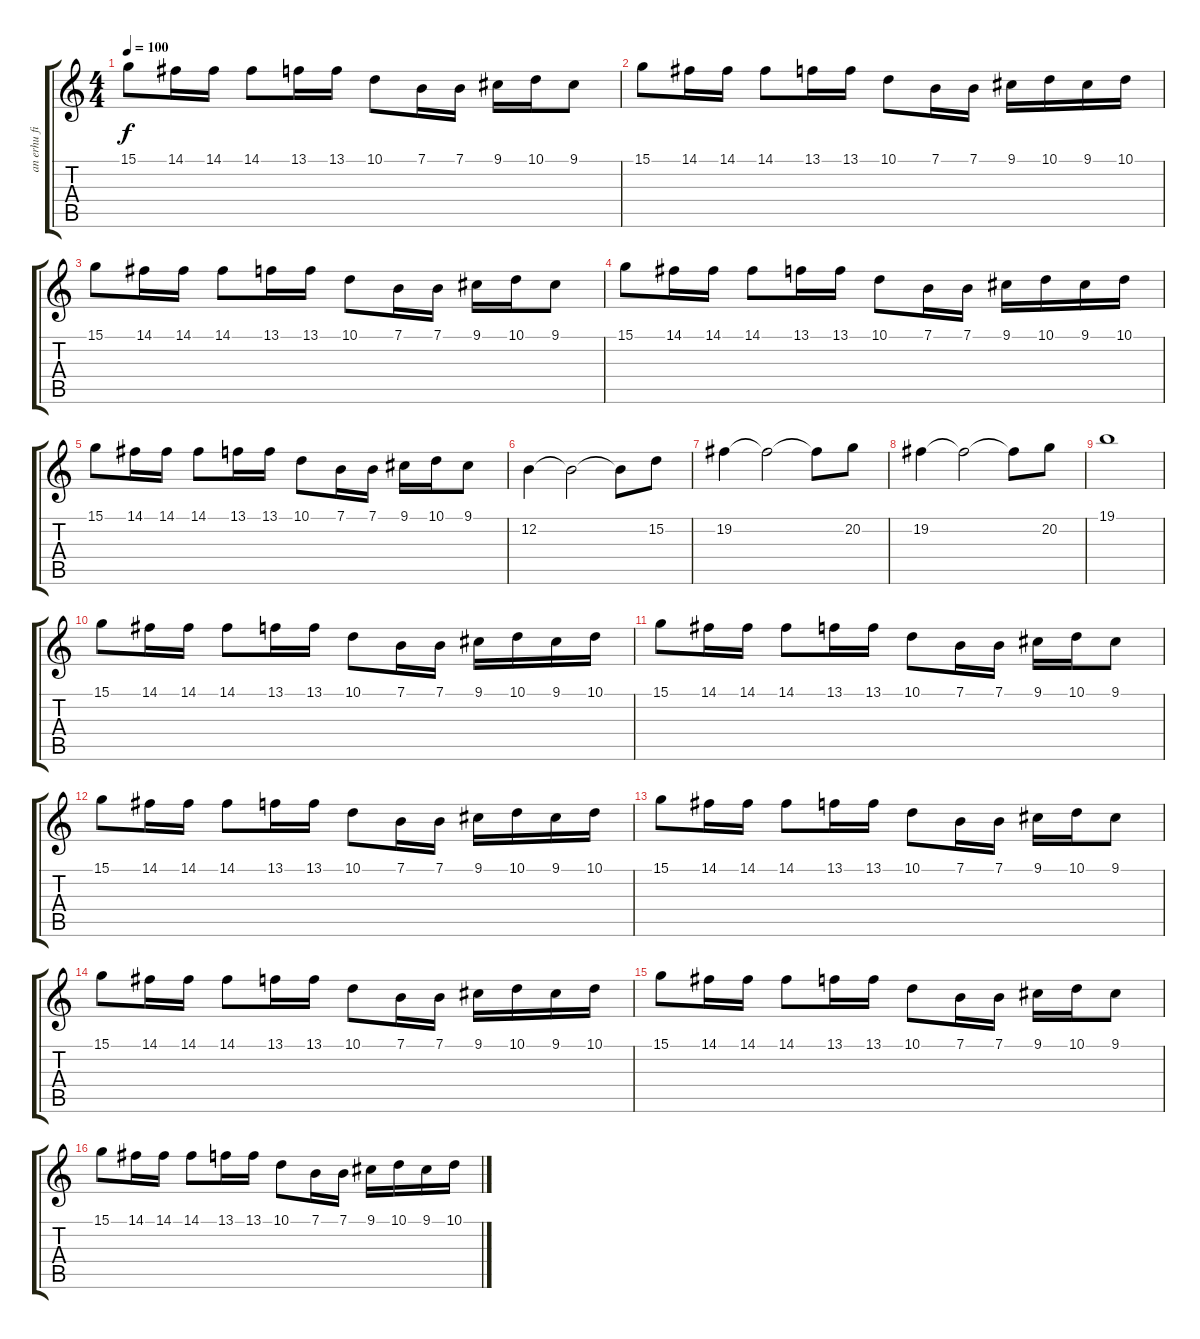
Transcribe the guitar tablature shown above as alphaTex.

\track ("an erhu fiddle" "an erhu fi") {instrument stringensemble1}
\staff {score tabs}
\tuning (E4 B3 G3 D3 A2 E2) {hide}
\ts (4 4)
\tempo 100
\clef g2
\ks c
15.1.8{dy f} 14.1.16 14.1.16 14.1.8 13.1.16 13.1.16 10.1.8 7.1.16 7.1.16 9.1.16 10.1.16 9.1.8 |
15.1.8 14.1.16 14.1.16 14.1.8 13.1.16 13.1.16 10.1.8 7.1.16 7.1.16 9.1.16 10.1.16 9.1.16 10.1.16 |
15.1.8 14.1.16 14.1.16 14.1.8 13.1.16 13.1.16 10.1.8 7.1.16 7.1.16 9.1.16 10.1.16 9.1.8 |
15.1.8 14.1.16 14.1.16 14.1.8 13.1.16 13.1.16 10.1.8 7.1.16 7.1.16 9.1.16 10.1.16 9.1.16 10.1.16 |
15.1.8 14.1.16 14.1.16 14.1.8 13.1.16 13.1.16 10.1.8 7.1.16 7.1.16 9.1.16 10.1.16 9.1.8 |
12.2.4 12.2{t}.2 12.2{t}.8 15.2.8 |
19.2.4 19.2{t}.2 19.2{t}.8 20.2.8 |
19.2.4 19.2{t}.2 19.2{t}.8 20.2.8 |
19.1.1 |
15.1.8 14.1.16 14.1.16 14.1.8 13.1.16 13.1.16 10.1.8 7.1.16 7.1.16 9.1.16 10.1.16 9.1.16 10.1.16 |
15.1.8 14.1.16 14.1.16 14.1.8 13.1.16 13.1.16 10.1.8 7.1.16 7.1.16 9.1.16 10.1.16 9.1.8 |
15.1.8 14.1.16 14.1.16 14.1.8 13.1.16 13.1.16 10.1.8 7.1.16 7.1.16 9.1.16 10.1.16 9.1.16 10.1.16 |
15.1.8 14.1.16 14.1.16 14.1.8 13.1.16 13.1.16 10.1.8 7.1.16 7.1.16 9.1.16 10.1.16 9.1.8 |
15.1.8 14.1.16 14.1.16 14.1.8 13.1.16 13.1.16 10.1.8 7.1.16 7.1.16 9.1.16 10.1.16 9.1.16 10.1.16 |
15.1.8 14.1.16 14.1.16 14.1.8 13.1.16 13.1.16 10.1.8 7.1.16 7.1.16 9.1.16 10.1.16 9.1.8 |
15.1.8 14.1.16 14.1.16 14.1.8 13.1.16 13.1.16 10.1.8 7.1.16 7.1.16 9.1.16 10.1.16 9.1.16 10.1.16
